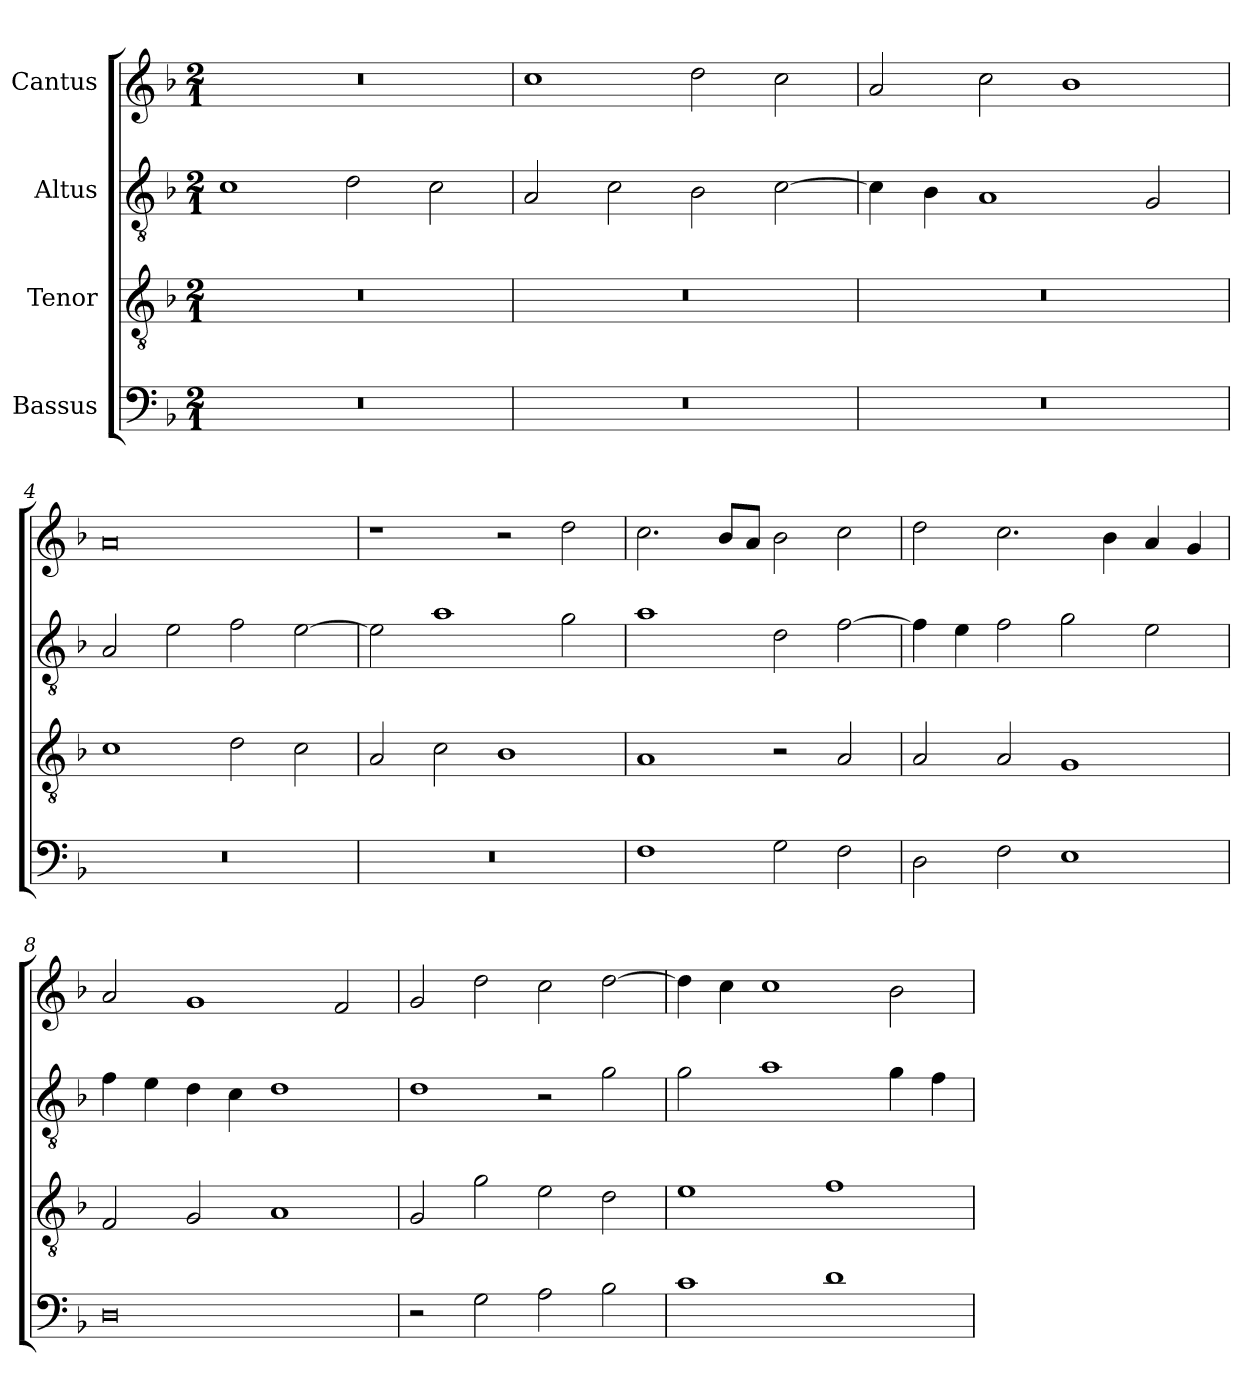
**kern	**kern	**kern	**kern
*part4	*part3	*part2	*part1
*staff4	*staff3	*staff2	*staff1
*I"Bassus	*I"Tenor	*I"Altus	*I"Cantus
!!LO:PB:g=z
*clefF4	*clefGv2	*clefGv2	*clefG2
*	*ITrd7c12	*ITrd7c12	*
*k[b-]	*k[b-]	*k[b-]	*k[b-]
*F:	*F:	*F:	*F:
*M2/1	*M2/1	*M2/1	*M2/1
*MM320	*MM320	*MM320	*MM320
=1	=1	=1	=1
!LO:N:vis=1	!LO:N:vis=1	!	!LO:N:vis=1
0r	0r	1Ci	0r
.	.	2Di\	.
.	.	2Ci\	.
=2	=2	=2	=2
!LO:N:vis=1	!LO:N:vis=1	!	!
0r	0r	2AAi/	1cci
.	.	2Ci\	.
.	.	2BB-i\	2ddi\
.	.	[>2Ci\	2cci\
=3	=3	=3	=3
!LO:N:vis=1	!LO:N:vis=1	!	!
0r	0r	4Ci\]	2ai/
.	.	4BB-i\	.
.	.	1AAi	2cci\
.	.	.	1b-i
.	.	2GGi/	.
=4	=4	=4	=4
!LO:N:vis=1	!	!	!
0r	1Ci	2AAi/	0ai
.	.	2Ei\	.
.	2Di\	2Fi\	.
.	2Ci\	[>2Ei\	.
=5	=5	=5	=5
!LO:N:vis=1	!	!	!
0r	2AAi/	2Ei\]	1r
.	2Ci\	1Ai	.
.	1BB-i	.	2r
.	.	2Gi\	2ddi\
!!LO:LB:g=z
=6	=6	=6	=6
1Fi	1AAi	1Ai	2.cci\
.	.	.	8b-i/L
.	.	.	8ai/J
2Gi\	2r	2Di\	2b-i\
2Fi\	2AAi/	[>2Fi\	2cci\
=7	=7	=7	=7
2Di\	2AAi/	4Fi\]	2ddi\
.	.	4Ei\	.
2Fi\	2AAi/	2Fi\	2.cci\
1Ei	1GGi	2Gi\	.
.	.	.	4b-i\
.	.	2Ei\	4ai/
.	.	.	4gi/
=8	=8	=8	=8
0Di	2FFi/	4Fi\	2ai/
.	.	4Ei\	.
.	2GGi/	4Di\	1gi
.	.	4Ci\	.
.	1AAi	1Di	.
.	.	.	2fi/
=9	=9	=9	=9
2r	2GGi/	1Di	2gi/
2Gi\	2Gi\	.	2ddi\
2Ai\	2Ei\	2r	2cci\
2B-i\	2Di\	2Gi\	[>2ddi\
=10	=10	=10	=10
1ci	1Ei	2Gi\	4ddi\]
.	.	.	4cci\
.	.	1Ai	1cci
1di	1Fi	.	.
.	.	4Gi\	2b-i\
.	.	4Fi\	.
=	=	=	=
*-	*-	*-	*-
